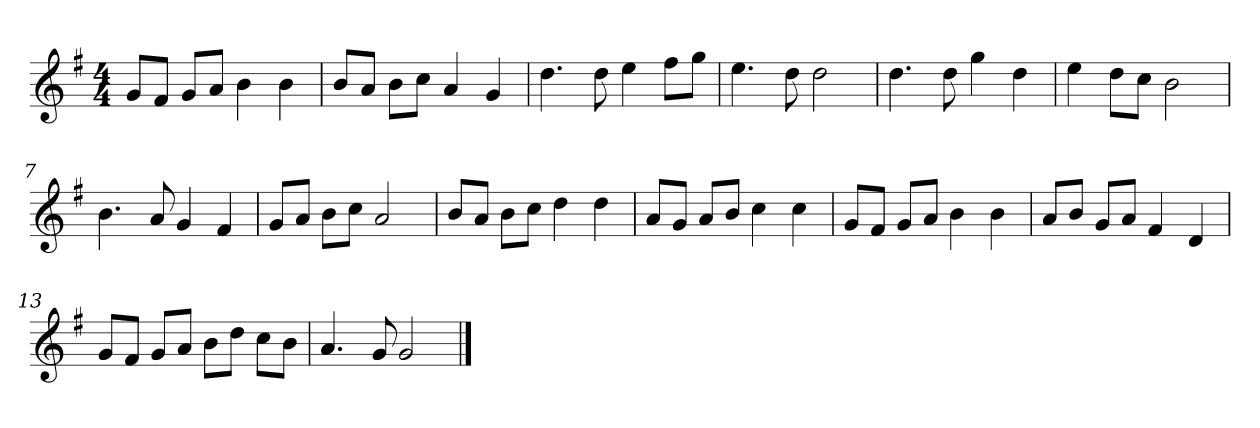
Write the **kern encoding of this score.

**kern
*part1
*staff1
*k[f#]
*M4/4
*MM120
=1
8gL
8f#J
8gL
8aJ
4b
4b
=2
8bL
8aJ
8bL
8ccJ
4a
4g
=3
4.dd
8dd
4ee
8ff#L
8ggJ
=4
4.ee
8dd
2dd
=5
4.dd
8dd
4gg
4dd
=6
4ee
8ddL
8ccJ
2b
=7
4.b
8a
4g
4f#
=8
8gL
8aJ
8bL
8ccJ
2a
=9
8bL
8aJ
8bL
8ccJ
4dd
4dd
=10
8aL
8gJ
8aL
8bJ
4cc
4cc
=11
8gL
8f#J
8gL
8aJ
4b
4b
=12
8aL
8bJ
8gL
8aJ
4f#
4d
=13
8gL
8f#J
8gL
8aJ
8bL
8ddJ
8ccL
8bJ
=14
4.a
8g
2g
==
*-
